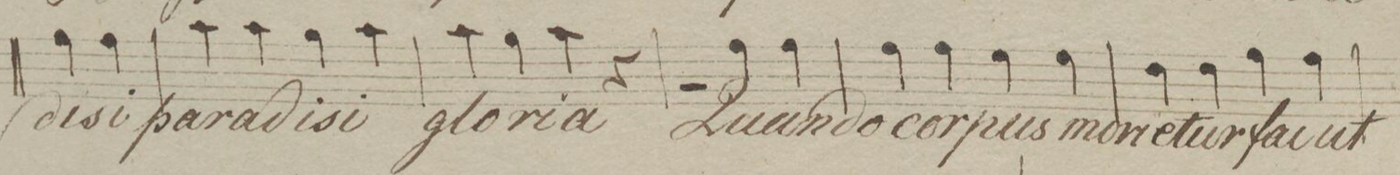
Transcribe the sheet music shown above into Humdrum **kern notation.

**kern	**text	**dynam
*I"Cant.	*	*
*clefC1	*	*
*k[b-]	*	*
*met(c)	*	*
*M4/4	*	*
4dd\	-di-	.
4dd\	-si	.
=10	=10	=10
4ff\	pa-	.
4ff\	-ra-	.
4ee\	-di-	.
4ff\	-si	.
=11	=11	=11
4ff\	glo-	.
4ee\	-ri-	.
4ff\	-a	.
4r	.	.
=12	=12	=12
2r	.	.
4dd\	Quan-	.
4dd\	-do	.
=-	=-	=-
1ryy	.	.
=13	=13	=13
4dd\	cor-	.
4dd\	-pus	.
4cc\	mo-	.
4cc\	-ri-	.
=14	=14	=14
4b-\	-e-	.
4b-\	-tur	.
4dd\	fac	.
4dd\	ut	.
=15	=15	=15
*-	*-	*-
